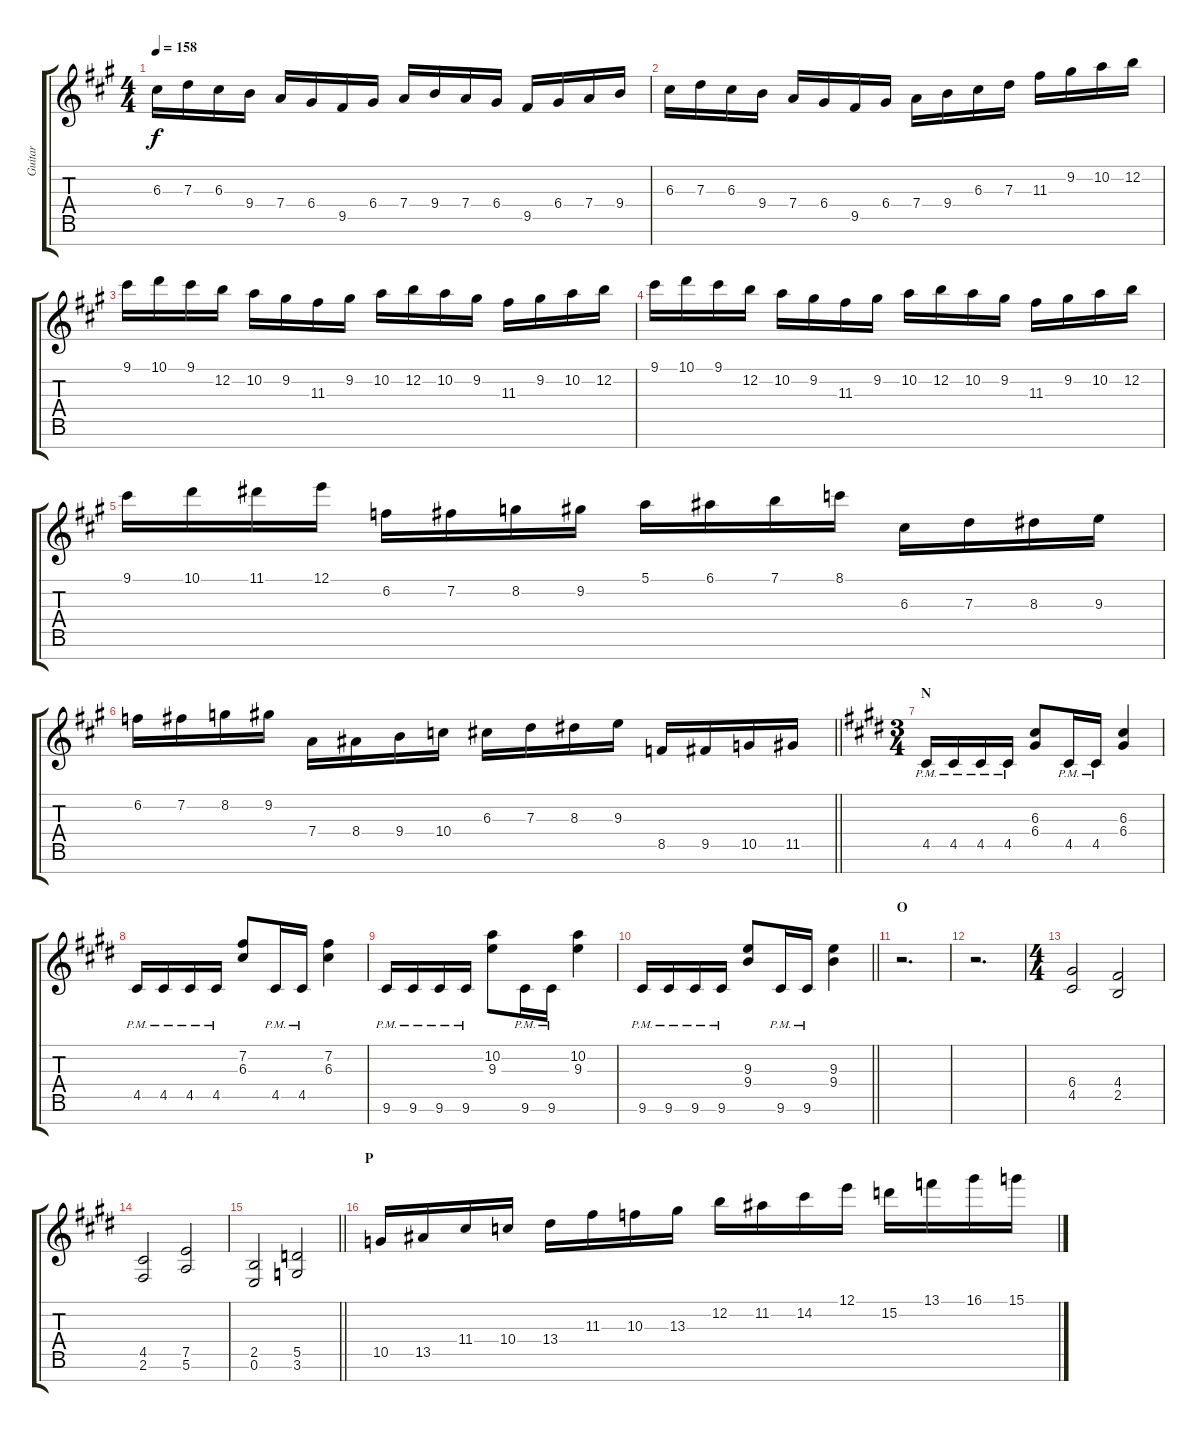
\track ("Guitar" "Guitar") {instrument acousticguitarsteel}
\staff {score tabs}
\tuning (E4 B3 G3 D3 A2 E2 B1) {hide}
\ts (4 4)
\tempo 158
\clef g2
\ks a
6.3.16{dy f} 7.3.16 6.3.16 9.4.16 7.4.16 6.4.16 9.5.16 6.4.16 7.4.16 9.4.16 7.4.16 6.4.16 9.5.16 6.4.16 7.4.16 9.4.16 |
6.3.16 7.3.16 6.3.16 9.4.16 7.4.16 6.4.16 9.5.16 6.4.16 7.4.16 9.4.16 6.3.16 7.3.16 11.3.16 9.2.16 10.2.16 12.2.16 |
9.1.16 10.1.16 9.1.16 12.2.16 10.2.16 9.2.16 11.3.16 9.2.16 10.2.16 12.2.16 10.2.16 9.2.16 11.3.16 9.2.16 10.2.16 12.2.16 |
9.1.16 10.1.16 9.1.16 12.2.16 10.2.16 9.2.16 11.3.16 9.2.16 10.2.16 12.2.16 10.2.16 9.2.16 11.3.16 9.2.16 10.2.16 12.2.16 |
9.1.16 10.1.16 11.1.16 12.1.16 6.2.16 7.2.16 8.2.16 9.2.16 5.1.16 6.1.16 7.1.16 8.1.16 6.3.16 7.3.16 8.3.16 9.3.16 |
\barLineRight lightlight
6.2.16 7.2.16 8.2.16 9.2.16 7.4.16 8.4.16 9.4.16 10.4.16 6.3.16 7.3.16 8.3.16 9.3.16 8.5.16 9.5.16 10.5.16 11.5.16 |
\ts (3 4)
\section ("" "N")
\ks e
4.5{pm}.16 4.5{pm}.16 4.5{pm}.16 4.5{pm}.16 (6.3 6.4).8 4.5{pm}.16 4.5{pm}.16 (6.3 6.4).4 |
4.5{pm}.16 4.5{pm}.16 4.5{pm}.16 4.5{pm}.16 (7.2 6.3).8 4.5{pm}.16 4.5{pm}.16 (7.2 6.3).4 |
9.6{pm}.16 9.6{pm}.16 9.6{pm}.16 9.6{pm}.16 (10.2 9.3).8 9.6{pm}.16 9.6{pm}.16 (10.2 9.3).4 |
\barLineRight lightlight
9.6{pm}.16 9.6{pm}.16 9.6{pm}.16 9.6{pm}.16 (9.3 9.4).8 9.6{pm}.16 9.6{pm}.16 (9.3 9.4).4 |
\section ("" "O")
\ks c#minor
r.2{d} |
r.2{d} |
\ts (4 4)
(6.4 4.5).2 (4.4 2.5).2 |
(4.5 2.6).2 (7.5 5.6).2 |
\barLineRight lightlight
(2.5 0.6).2 (5.5 3.6).2 |
\section ("" "P")
10.5.16{balance 16} 13.5.16 11.4.16 10.4.16 13.4.16 11.3.16 10.3.16 13.3.16 12.2.16 11.2.16 14.2.16 12.1.16 15.2.16 13.1.16 16.1.16 15.1.16
